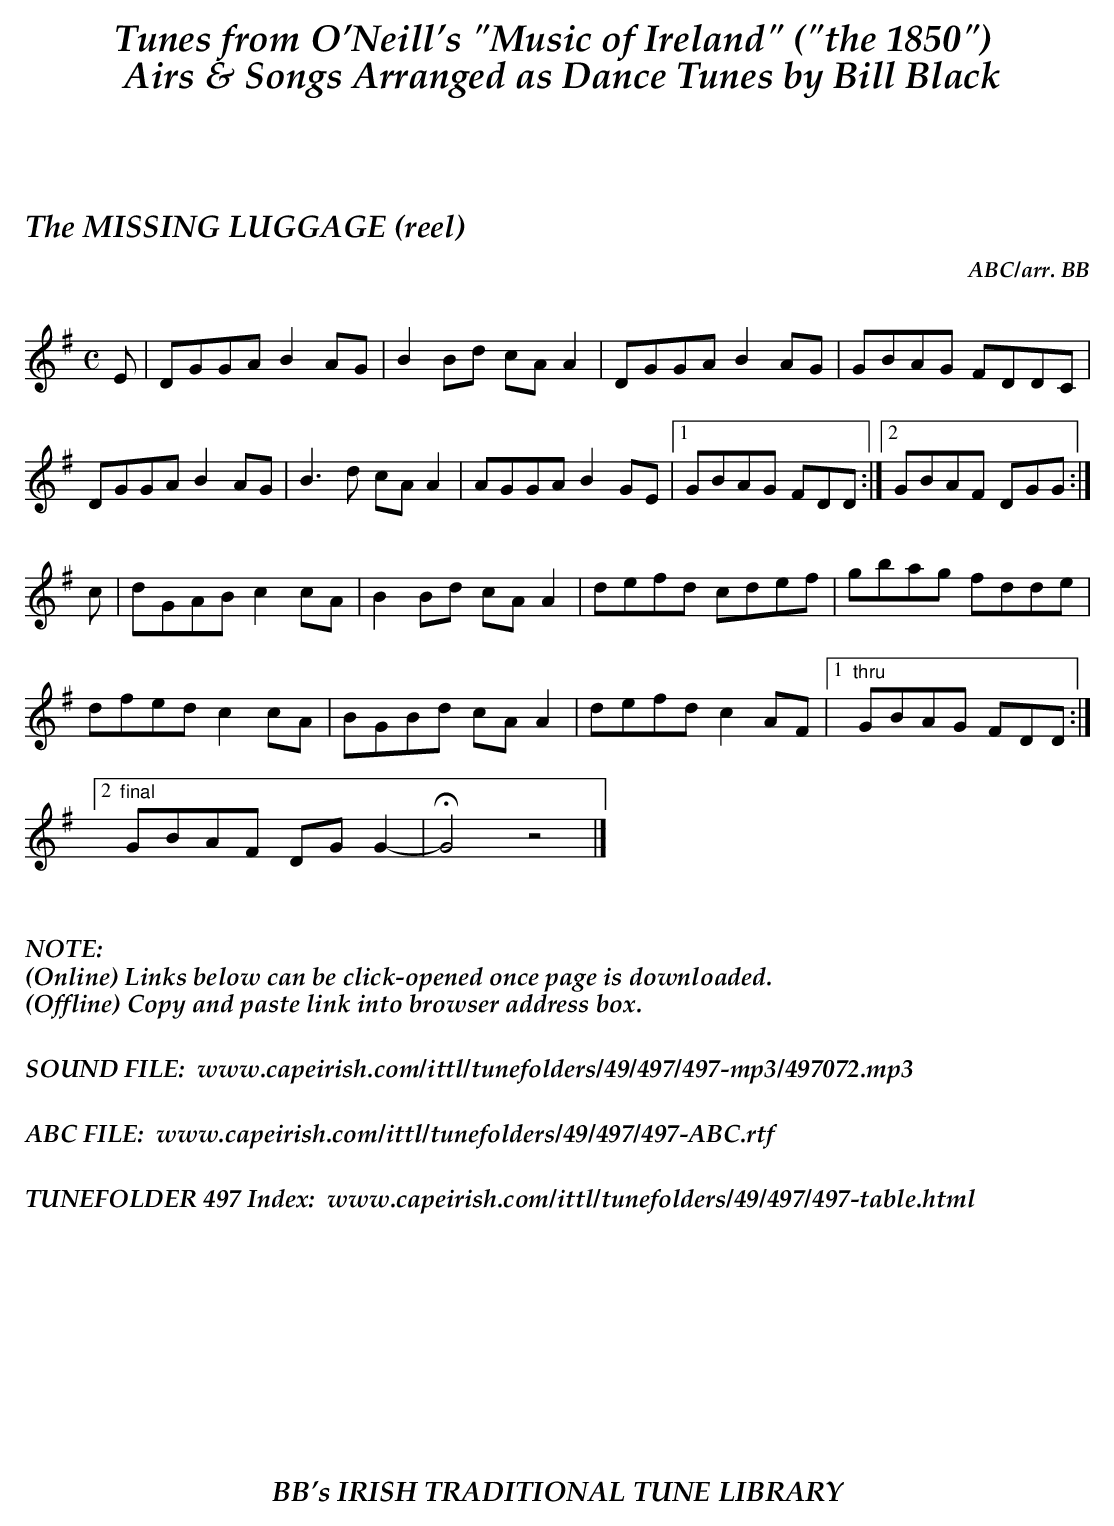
X:1
T:MISSING LUGGAGE (reel), The
C:ABC/arr. BB
M:C
L:1/8
K:G
E|DGGA B2AG|B2Bd cAA2|DGGA B2AG|GBAG FDDC|
DGGA B2AG|B3d cAA2|AGGA B2GE|1 GBAG FDD :|2 GBAF DGG :|
c|dGAB c2cA|B2Bd cAA2|defd cdef|gbag fdde|
dfed c2cA|BGBd cAA2|defd c2AF|1 "thru"GBAG FDD :|
[2 "final"GBAF DGG2-|HG4z4|]
%%vskip .3in
%%textoption left
%%textfont "Palatino-BoldItalic" 16
%%begintext
%%NOTE:
(Online) Links below can be click-opened once page is downloaded.
(Offline) Copy and paste link into browser address box.
%%
%%
SOUND FILE:  www.capeirish.com/ittl/tunefolders/49/497/497-mp3/497072.mp3
%%
%%
ABC FILE:  www.capeirish.com/ittl/tunefolders/49/497/497-ABC.rtf
%%
%%
TUNEFOLDER 497 Index:  www.capeirish.com/ittl/tunefolders/49/497/497-table.html
